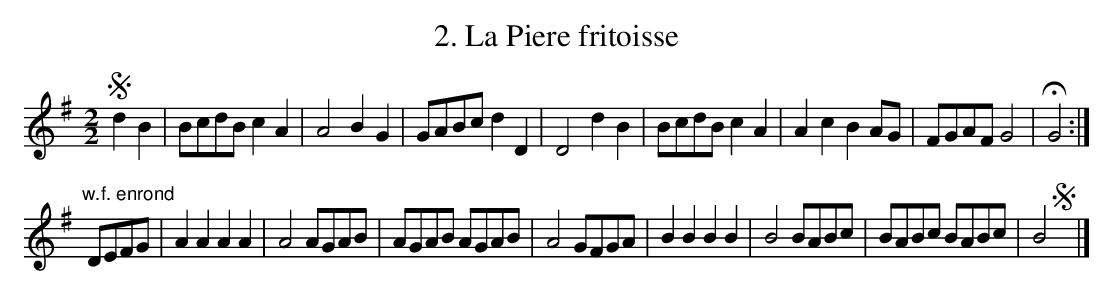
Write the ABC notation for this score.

X:1
T: 2. La Piere fritoisse
M: 2/2
L: 1/8
K: G
!segno!d2 B2 |\
BcdB c2A2 | A4 B2G2 | GABc d2D2 | D4 d2B2 |\
BcdB c2A2 | A2c2 B2AG | FGAF G4 | HG4 :|
"w.f. enrond"DEFG |\
A2A2 A2A2 | A4 AGAB | AGAB AGAB | A4 GFGA |\
B2B2 B2B2 | B4 BABc | BABc BABc | B4 !segno!y|]
